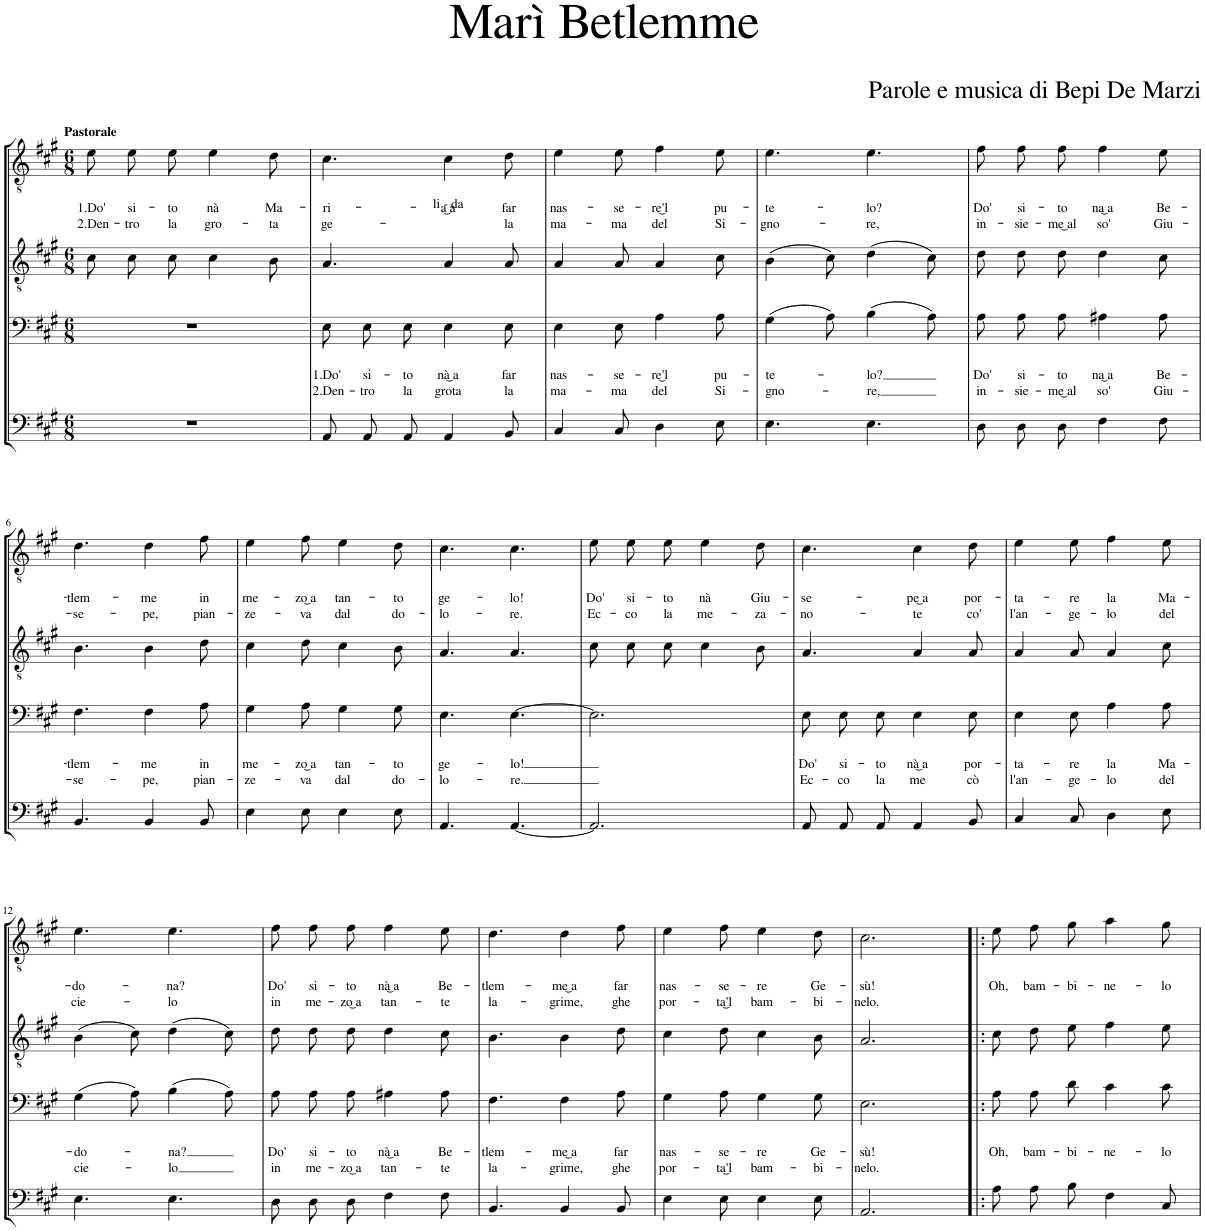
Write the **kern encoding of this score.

**kern	**kern	**text	**text	**text	**kern	**kern	**text	**text	**text
*part4	*part3	*part3	*part3	*part3	*part2	*part1	*part1	*part1	*part1
*staff4	*staff3	*staff3	*staff3	*staff3	*staff2	*staff1	*staff1	*staff1	*staff1
*I"Bass	*I"Baritone	*	*	*	*I"Tenor	*I"Tenor	*	*	*
*clefF4	*clefF4	*	*	*	*clefGv2	*clefGv2	*	*	*
*k[f#c#g#]	*k[f#c#g#]	*	*	*	*k[f#c#g#]	*k[f#c#g#]	*	*	*
*M6/8	*M6/8	*	*	*	*M6/8	*M6/8	*	*	*
=1	=1	=1	=1	=1	=1	=1	=1	=1	=1
!	!	!	!	!	!	!LO:TX:a:B:t=Pastorale	!	!	!
!	!	!	!	!	!	!	!	!LO:LY:b	!LO:LY:b
2.r	2.r	.	.	.	8c#\L	8e\L	.	1.Do'	2.Den-
!	!	!	!	!	!	!	!	!LO:LY:b	!LO:LY:b
.	.	.	.	.	8c#\	8e\	.	si-	-tro
!	!	!	!	!	!	!	!	!LO:LY:b	!LO:LY:b
.	.	.	.	.	8c#\J	8e\J	.	-to	la
!	!	!	!	!	!	!	!	!LO:LY:b	!LO:LY:b
.	.	.	.	.	4c#\	4e\	.	nà	gro-
!	!	!	!	!	!	!	!	!LO:LY:b	!LO:LY:b
.	.	.	.	.	8B\	8d\	.	Ma-	-ta
=2	=2	=2	=2	=2	=2	=2	=2	=2	=2
!	!	!	!LO:LY:b	!LO:LY:b	!	!	!	!LO:LY:b	!LO:LY:b
8AA/L	8E\L	.	1.Do'	2.Den-	4.A/	4.c#\	.	-ri-	ge-
!	!	!	!LO:LY:b	!LO:LY:b	!	!	!	!	!
8AA/	8E\	.	si-	-tro	.	.	.	.	.
!	!	!	!LO:LY:b	!LO:LY:b	!	!	!	!	!
8AA/J	8E\J	.	-to	la	.	.	.	.	.
!	!	!	!LO:LY:b	!LO:LY:b	!	!	!	!LO:LY:b	!LO:LY:b
4AA/	4E\	.	nà͜ a	grota	4A/	4c#\	.	-a͜ a	-li - da
!	!	!	!LO:LY:b	!LO:LY:b	!	!	!	!LO:LY:b	!LO:LY:b
8BB/	8E\	.	far	la	8A/	8d\	.	far	la
=3	=3	=3	=3	=3	=3	=3	=3	=3	=3
!	!	!	!LO:LY:b	!LO:LY:b	!	!	!	!LO:LY:b	!LO:LY:b
4C#/	4E\	.	nas-	ma-	4A/	4e\	.	nas-	ma-
!	!	!	!LO:LY:b	!LO:LY:b	!	!	!	!LO:LY:b	!LO:LY:b
8C#/	8E\	.	-se-	-ma	8A/	8e\	.	-se-	-ma
!	!	!	!LO:LY:b	!LO:LY:b	!	!	!	!LO:LY:b	!LO:LY:b
4D\	4A\	.	-re͜'l	del	4A/	4f#\	.	-re͜'l	del
!	!	!	!LO:LY:b	!LO:LY:b	!	!	!	!LO:LY:b	!LO:LY:b
8E\	8A\	.	pu-	Si-	8c#\	8e\	.	pu-	Si-
=4	=4	=4	=4	=4	=4	=4	=4	=4	=4
!	!	!	!LO:LY:b	!LO:LY:b	!	!	!	!LO:LY:b	!LO:LY:b
4.E\	(4G#\	.	-te-	-gno-	(4B\	4.e\	.	-te-	-gno-
.	8A\)	.	.	.	8c#\)	.	.	.	.
!	!	!	!LO:LY:b	!LO:LY:b	!	!	!	!LO:LY:b	!LO:LY:b
4.E\	(4B\	.	-lo?	-re,	(4d\	4.e\	.	-lo?	-re,
.	8A\)	.	.	.	8c#\)	.	.	.	.
=5	=5	=5	=5	=5	=5	=5	=5	=5	=5
!	!	!	!LO:LY:b	!LO:LY:b	!	!	!	!LO:LY:b	!LO:LY:b
8D\L	8A\L	.	Do'	in-	8d\L	8f#\L	.	Do'	in-
!	!	!	!LO:LY:b	!LO:LY:b	!	!	!	!LO:LY:b	!LO:LY:b
8D\	8A\	.	si-	-sie-	8d\	8f#\	.	si-	-sie-
!	!	!	!LO:LY:b	!LO:LY:b	!	!	!	!LO:LY:b	!LO:LY:b
8D\J	8A\J	.	-to	-me͜ al	8d\J	8f#\J	.	-to	-me͜ al
!	!	!	!LO:LY:b	!LO:LY:b	!	!	!	!LO:LY:b	!LO:LY:b
4F#\	4A#X\	.	na͜ a	so'	4d\	4f#\	.	na͜ a	so'
!	!	!	!LO:LY:b	!LO:LY:b	!	!	!	!LO:LY:b	!LO:LY:b
8F#\	8A#\	.	Be-	Giu-	8c#\	8e\	.	Be-	Giu-
!!LO:LB:g=z
=6	=6	=6	=6	=6	=6	=6	=6	=6	=6
!	!	!	!LO:LY:b	!LO:LY:b	!	!	!	!LO:LY:b	!LO:LY:b
4.BB/	4.F#\	.	-tlem-	-se-	4.B\	4.d\	.	-tlem-	-se-
!	!	!	!LO:LY:b	!LO:LY:b	!	!	!	!LO:LY:b	!LO:LY:b
4BB/	4F#\	.	-me	-pe,	4B\	4d\	.	-me	-pe,
!	!	!	!LO:LY:b	!LO:LY:b	!	!	!	!LO:LY:b	!LO:LY:b
8BB/	8A\	.	in	pian-	8d\	8f#\	.	in	pian-
=7	=7	=7	=7	=7	=7	=7	=7	=7	=7
!	!	!	!LO:LY:b	!LO:LY:b	!	!	!	!LO:LY:b	!LO:LY:b
4E\	4G#\	.	me-	-ze-	4c#\	4e\	.	me-	-ze-
!	!	!	!LO:LY:b	!LO:LY:b	!	!	!	!LO:LY:b	!LO:LY:b
8E\	8A\	.	-zo͜ a	-va	8d\	8f#\	.	-zo͜ a	-va
!	!	!	!LO:LY:b	!LO:LY:b	!	!	!	!LO:LY:b	!LO:LY:b
4E\	4G#\	.	tan-	dal	4c#\	4e\	.	tan-	dal
!	!	!	!LO:LY:b	!LO:LY:b	!	!	!	!LO:LY:b	!LO:LY:b
8E\	8G#\	.	-to	do-	8B\	8d\	.	-to	do-
=8	=8	=8	=8	=8	=8	=8	=8	=8	=8
!	!	!	!LO:LY:b	!LO:LY:b	!	!	!	!LO:LY:b	!LO:LY:b
4.AA/	4.E\	.	ge-	-lo-	4.A/	4.c#\	.	ge-	-lo-
!	!	!	!LO:LY:b	!LO:LY:b	!	!	!	!LO:LY:b	!LO:LY:b
[4.AA/	[4.E\	.	-lo!	-re.	4.A/	4.c#\	.	-lo!	-re.
=9	=9	=9	=9	=9	=9	=9	=9	=9	=9
!	!	!	!	!	!	!	!	!LO:LY:b	!LO:LY:b
2.AA/]	2.E\]	.	.	.	8c#\L	8e\L	.	Do'	Ec-
!	!	!	!	!	!	!	!	!LO:LY:b	!LO:LY:b
.	.	.	.	.	8c#\	8e\	.	si-	-co
!	!	!	!	!	!	!	!	!LO:LY:b	!LO:LY:b
.	.	.	.	.	8c#\J	8e\J	.	-to	la
!	!	!	!	!	!	!	!	!LO:LY:b	!LO:LY:b
.	.	.	.	.	4c#\	4e\	.	nà	me-
!	!	!	!	!	!	!	!	!LO:LY:b	!LO:LY:b
.	.	.	.	.	8B\	8d\	.	Giu-	-za-
=10	=10	=10	=10	=10	=10	=10	=10	=10	=10
!	!	!	!LO:LY:b	!LO:LY:b	!	!	!	!LO:LY:b	!LO:LY:b
8AA/L	8E\L	.	Do'	Ec-	4.A/	4.c#\	.	-se-	-no-
!	!	!	!LO:LY:b	!LO:LY:b	!	!	!	!	!
8AA/	8E\	.	si-	-co	.	.	.	.	.
!	!	!	!LO:LY:b	!LO:LY:b	!	!	!	!	!
8AA/J	8E\J	.	-to	la	.	.	.	.	.
!	!	!	!LO:LY:b	!LO:LY:b	!	!	!	!LO:LY:b	!LO:LY:b
4AA/	4E\	.	nà͜ a	me	4A/	4c#\	.	-pe͜ a	-te
!	!	!	!LO:LY:b	!LO:LY:b	!	!	!	!LO:LY:b	!LO:LY:b
8BB/	8E\	.	por-	cò	8A/	8d\	.	por-	co'
=11	=11	=11	=11	=11	=11	=11	=11	=11	=11
!	!	!	!LO:LY:b	!LO:LY:b	!	!	!	!LO:LY:b	!LO:LY:b
4C#/	4E\	.	-ta-	l'an-	4A/	4e\	.	-ta-	l'an-
!	!	!	!LO:LY:b	!LO:LY:b	!	!	!	!LO:LY:b	!LO:LY:b
8C#/	8E\	.	-re	-ge-	8A/	8e\	.	-re	-ge-
!	!	!	!LO:LY:b	!LO:LY:b	!	!	!	!LO:LY:b	!LO:LY:b
4D\	4A\	.	la	-lo	4A/	4f#\	.	la	-lo
!	!	!	!LO:LY:b	!LO:LY:b	!	!	!	!LO:LY:b	!LO:LY:b
8E\	8A\	.	Ma-	del	8c#\	8e\	.	Ma-	del
!!LO:LB:g=z
=12	=12	=12	=12	=12	=12	=12	=12	=12	=12
!	!	!	!LO:LY:b	!LO:LY:b	!	!	!	!LO:LY:b	!LO:LY:b
4.E\	(4G#\	.	-do-	cie-	(4B\	4.e\	.	-do-	cie-
.	8A\)	.	.	.	8c#\)	.	.	.	.
!	!	!	!LO:LY:b	!LO:LY:b	!	!	!	!LO:LY:b	!LO:LY:b
4.E\	(4B\	.	-na?	-lo	(4d\	4.e\	.	-na?	-lo
.	8A\)	.	.	.	8c#\)	.	.	.	.
=13	=13	=13	=13	=13	=13	=13	=13	=13	=13
!	!	!	!LO:LY:b	!LO:LY:b	!	!	!	!LO:LY:b	!LO:LY:b
8D\L	8A\L	.	Do'	in	8d\L	8f#\L	.	Do'	in
!	!	!	!LO:LY:b	!LO:LY:b	!	!	!	!LO:LY:b	!LO:LY:b
8D\	8A\	.	si-	me-	8d\	8f#\	.	si-	me-
!	!	!	!LO:LY:b	!LO:LY:b	!	!	!	!LO:LY:b	!LO:LY:b
8D\J	8A\J	.	-to	-zo͜ a	8d\J	8f#\J	.	-to	-zo͜ a
!	!	!	!LO:LY:b	!LO:LY:b	!	!	!	!LO:LY:b	!LO:LY:b
4F#\	4A#X\	.	nà͜ a	tan-	4d\	4f#\	.	nà͜ a	tan-
!	!	!	!LO:LY:b	!LO:LY:b	!	!	!	!LO:LY:b	!LO:LY:b
8F#\	8A#\	.	Be-	-te	8c#\	8e\	.	Be-	-te
=14	=14	=14	=14	=14	=14	=14	=14	=14	=14
!	!	!	!LO:LY:b	!LO:LY:b	!	!	!	!LO:LY:b	!LO:LY:b
4.BB/	4.F#\	.	-tlem-	la-	4.B\	4.d\	.	-tlem-	la-
!	!	!	!LO:LY:b	!LO:LY:b	!	!	!	!LO:LY:b	!LO:LY:b
4BB/	4F#\	.	-me͜ a	-grime,	4B\	4d\	.	-me͜ a	-grime,
!	!	!	!LO:LY:b	!LO:LY:b	!	!	!	!LO:LY:b	!LO:LY:b
8BB/	8A\	.	far	ghe	8d\	8f#\	.	far	ghe
=15	=15	=15	=15	=15	=15	=15	=15	=15	=15
!	!	!	!LO:LY:b	!LO:LY:b	!	!	!	!LO:LY:b	!LO:LY:b
4E\	4G#\	.	nas-	por-	4c#\	4e\	.	nas-	por-
!	!	!	!LO:LY:b	!LO:LY:b	!	!	!	!LO:LY:b	!LO:LY:b
8E\	8A\	.	-se-	-ta͜'l	8d\	8f#\	.	-se-	-ta͜'l
!	!	!	!LO:LY:b	!LO:LY:b	!	!	!	!LO:LY:b	!LO:LY:b
4E\	4G#\	.	-re	bam-	4c#\	4e\	.	-re	bam-
!	!	!	!LO:LY:b	!LO:LY:b	!	!	!	!LO:LY:b	!LO:LY:b
8E\	8G#\	.	Ge-	-bi-	8B\	8d\	.	Ge-	-bi-
=16	=16	=16	=16	=16	=16	=16	=16	=16	=16
!	!	!	!LO:LY:b	!LO:LY:b	!	!	!	!LO:LY:b	!LO:LY:b
2.AA/	2.E\	.	-sù!	-nelo.	2.A/	2.c#\	.	-sù!	-nelo.
=17!|:	=17!|:	=17!|:	=17!|:	=17!|:	=17!|:	=17!|:	=17!|:	=17!|:	=17!|:
!	!	!	!LO:LY:b	!	!	!	!	!LO:LY:b	!
8A\L	8A\L	.	Oh,	.	8c#\L	8e\L	.	Oh,	.
!	!	!	!LO:LY:b	!	!	!	!	!LO:LY:b	!
8A\	8A\	.	bam-	.	8d\	8f#\	.	bam-	.
!	!	!	!LO:LY:b	!	!	!	!	!LO:LY:b	!
8B\J	8d\J	.	-bi-	.	8e\J	8g#\J	.	-bi-	.
!	!	!	!LO:LY:b	!	!	!	!	!LO:LY:b	!
4F#\	4c#\	.	-ne-	.	4f#\	4a\	.	-ne-	.
!	!	!	!LO:LY:b	!	!	!	!	!LO:LY:b	!
8C#/	8c#\	.	-lo	.	8e\	8g#\	.	-lo	.
=	=	=	=	=	=	=	=	=	=
*-	*-	*-	*-	*-	*-	*-	*-	*-	*-
